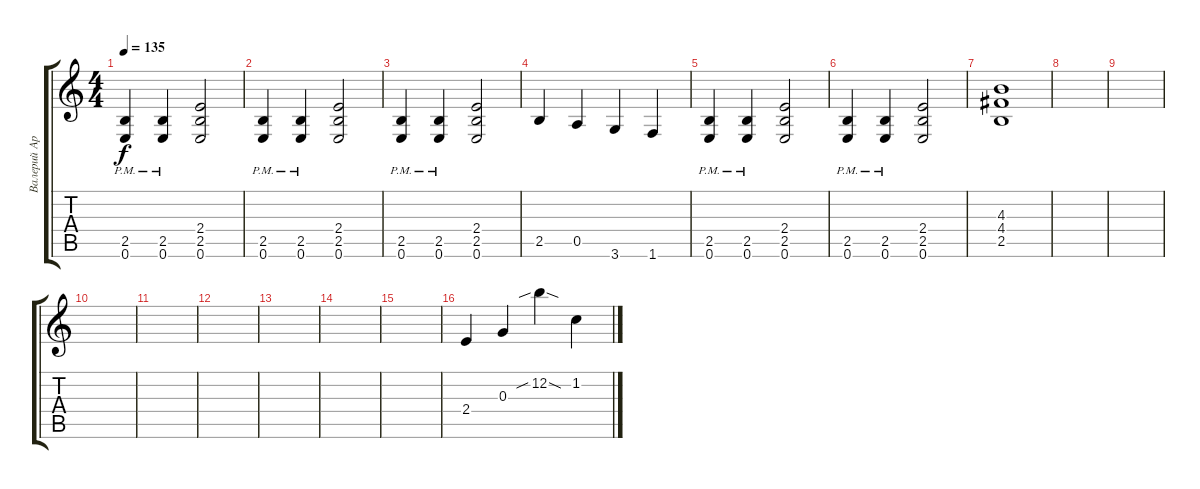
\track ("Валерий Аркадин (гитара)" "Валерий Ар") {instrument electricguitarclean}
\staff {score tabs}
\tuning (E4 B3 G3 D3 A2 E2) {hide}
\ts (4 4)
\tempo 135
\clef g2
\ks c
(2.5{pm} 0.6{pm}).4{dy f} (2.5{pm} 0.6{pm}).4 (2.4 2.5 0.6).2 |
(2.5{pm} 0.6{pm}).4 (2.5{pm} 0.6{pm}).4 (2.4 2.5 0.6).2 |
(2.5{pm} 0.6{pm}).4 (2.5{pm} 0.6{pm}).4 (2.4 2.5 0.6).2 |
2.5.4 0.5.4 3.6.4 1.6.4 |
(2.5{pm} 0.6{pm}).4 (2.5{pm} 0.6{pm}).4 (2.4 2.5 0.6).2 |
(2.5{pm} 0.6{pm}).4 (2.5{pm} 0.6{pm}).4 (2.4 2.5 0.6).2 |
(4.3 4.4 2.5).1 |
|
|
|
|
|
|
|
|
2.4.4 0.3.4 12.2{sib sod}.4 1.2.4
